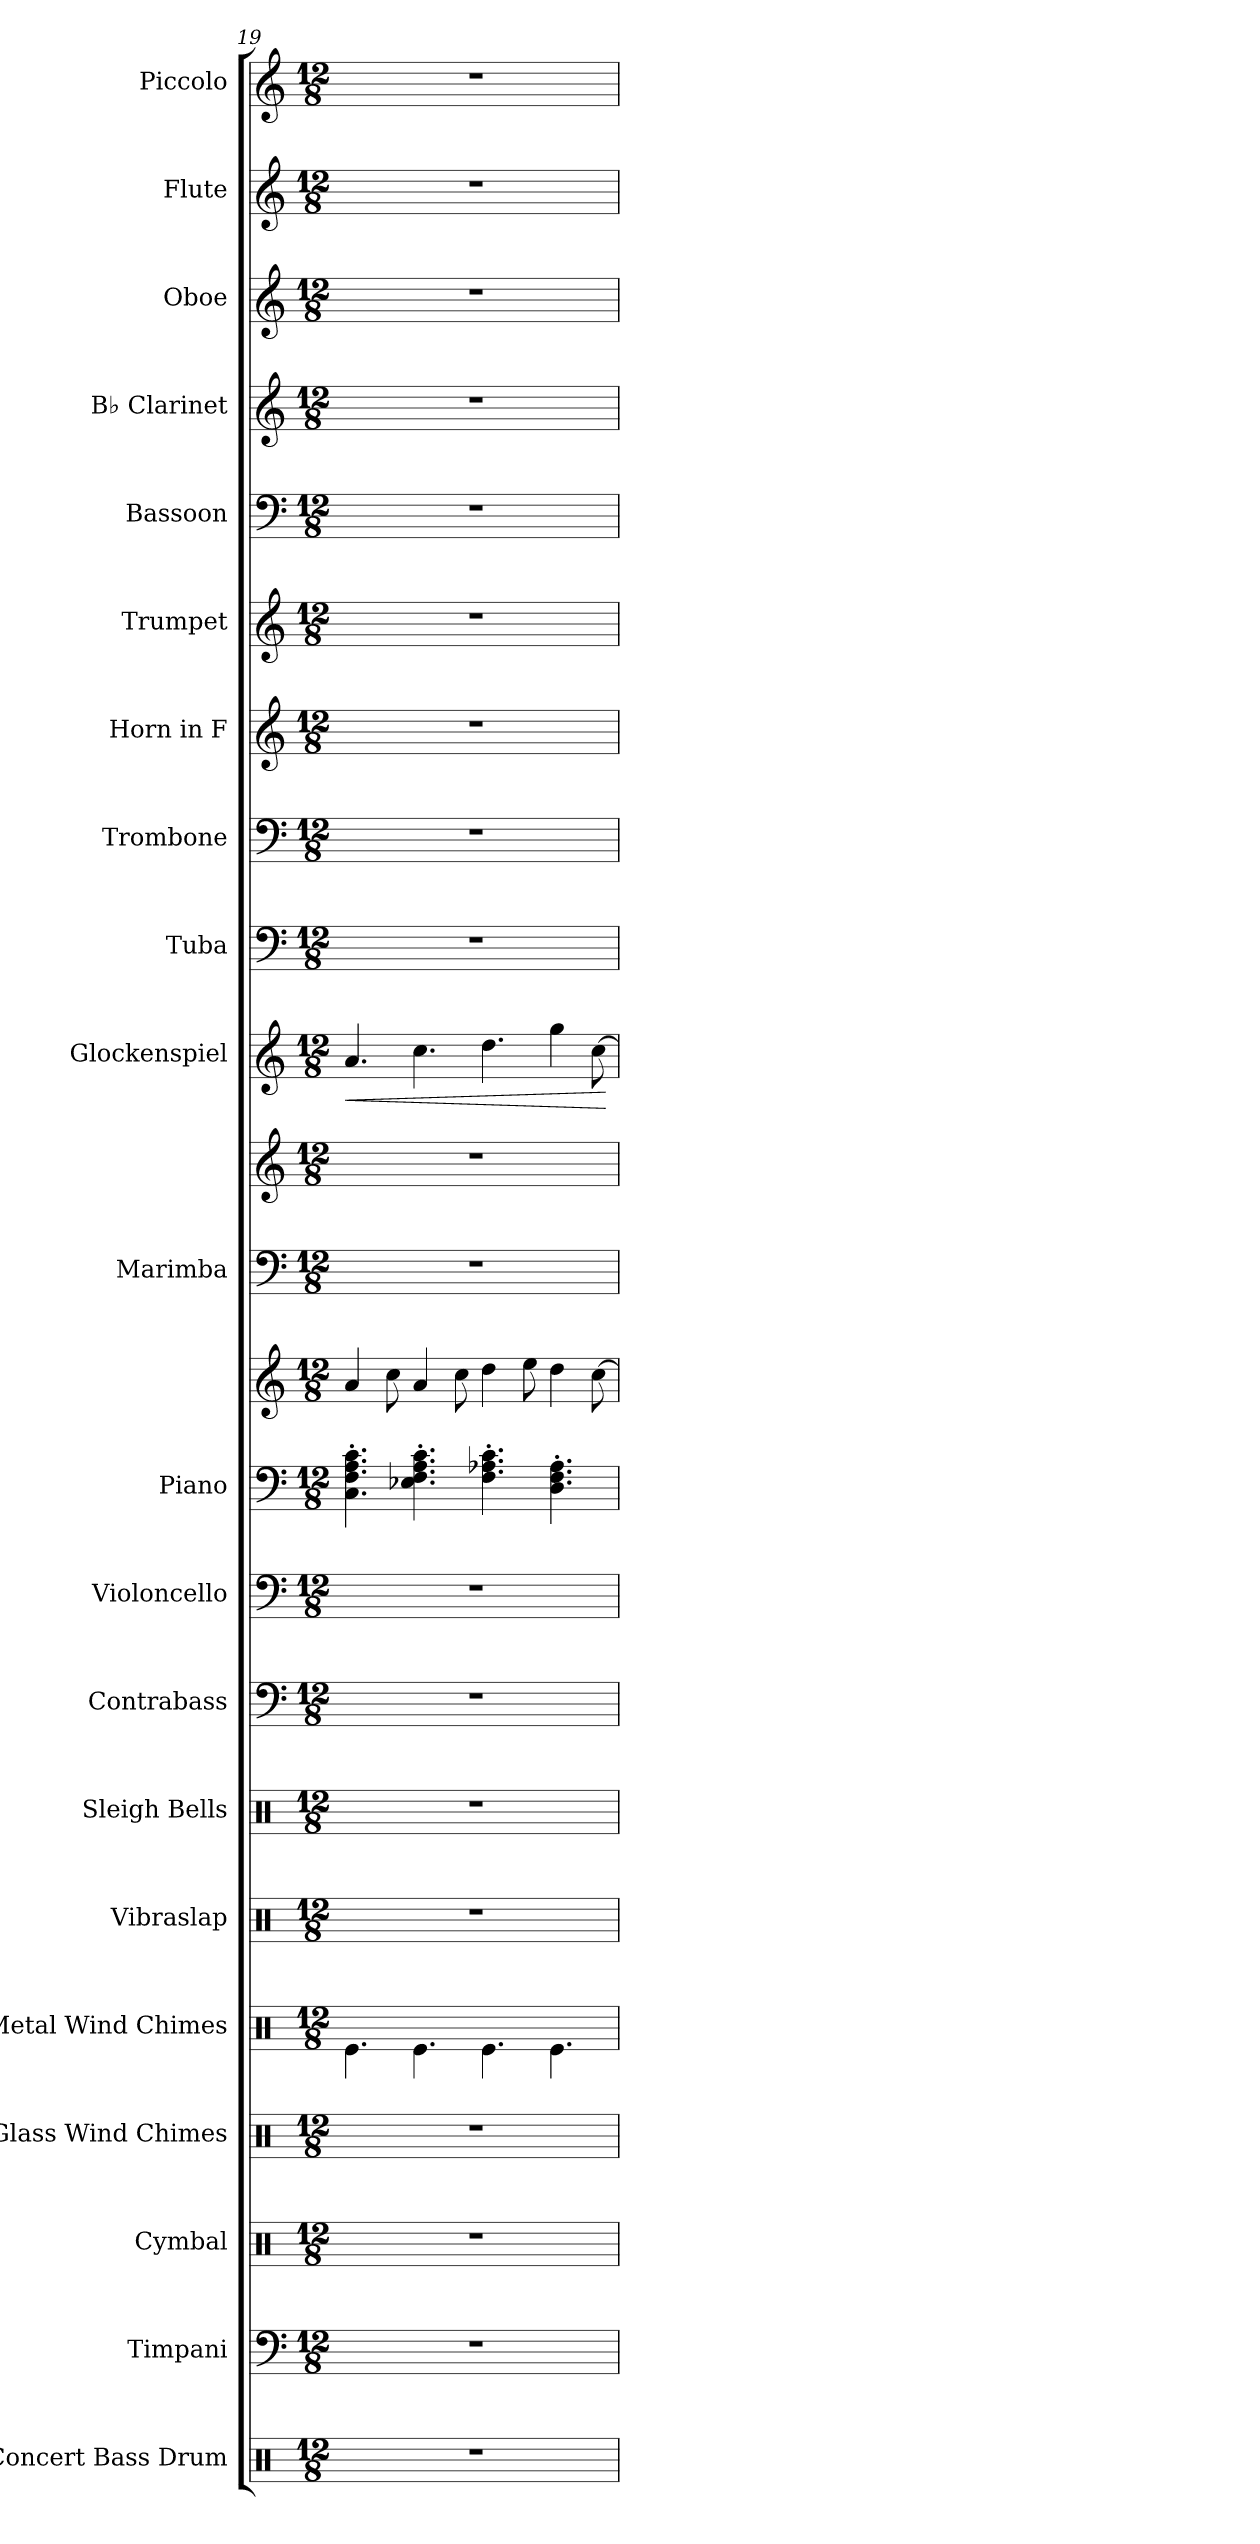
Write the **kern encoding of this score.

**kern	**kern	**kern	**kern	**kern	**kern	**kern	**kern	**kern	**kern	**kern	**kern	**kern	**kern	**dynam	**kern	**kern	**kern	**kern	**kern	**kern	**kern	**kern	**kern
*part21	*part20	*part19	*part18	*part17	*part16	*part15	*part14	*part13	*part12	*part12	*part11	*part11	*part10	*part10	*part9	*part8	*part7	*part6	*part5	*part4	*part3	*part2	*part1
*staff23	*staff22	*staff21	*staff20	*staff19	*staff18	*staff17	*staff16	*staff15	*staff14	*staff13	*staff12	*staff11	*staff10	*staff10	*staff9	*staff8	*staff7	*staff6	*staff5	*staff4	*staff3	*staff2	*staff1
*I"Concert Bass Drum	*I"Timpani	*I"Cymbal	*I"Glass Wind Chimes	*I"Metal Wind Chimes	*I"Vibraslap	*I"Sleigh Bells	*I"Contrabass	*I"Violoncello	*I"Piano	*	*I"Marimba	*	*I"Glockenspiel	*	*I"Tuba	*I"Trombone	*I"Horn in F	*I"Trumpet	*I"Bassoon	*I"B♭ Clarinet	*I"Oboe	*I"Flute	*I"Piccolo
*I'Con. BD	*I'Timp.	*I'Cym.	*I'Gl. Wn Ch.	*I'Met. Wn Ch.	*I'Vibslp.	*I'Sle. Be.	*I'Cb.	*I'Vc.	*I'Pno.	*	*I'Mrm.	*	*I'Glock.	*	*I'Tba.	*I'Tbn.	*	*I'Tpt.	*I'Bsn.	*I'B♭ Cl.	*I'Ob.	*I'Fl.	*I'Picc.
*clefX	*clefF4	*clefX	*clefX	*clefX	*clefX	*clefX	*clefF4	*clefF4	*clefF4	*clefG2	*clefF4	*clefG2	*clefG2	*	*clefF4	*clefF4	*clefG2	*clefG2	*clefF4	*clefG2	*clefG2	*clefG2	*clefG2
*	*	*	*	*	*	*	*ITrd7c12	*	*	*	*	*	*ITrd-14c-24	*	*	*	*ITrd4c7	*ITrd1c2	*	*ITrd1c2	*	*	*ITrd-7c-12
*k[]	*k[]	*k[]	*k[]	*k[]	*k[]	*k[]	*k[]	*k[]	*k[]	*k[]	*k[]	*k[]	*k[]	*	*k[]	*k[]	*k[b-]	*k[b-e-]	*k[]	*k[b-e-]	*k[]	*k[]	*k[]
*M12/8	*M12/8	*M12/8	*M12/8	*M12/8	*M12/8	*M12/8	*M12/8	*M12/8	*M12/8	*M12/8	*M12/8	*M12/8	*M12/8	*	*M12/8	*M12/8	*M12/8	*M12/8	*M12/8	*M12/8	*M12/8	*M12/8	*M12/8
=19	=19	=19	=19	=19	=19	=19	=19	=19	=19	=19	=19	=19	=19	=19	=19	=19	=19	=19	=19	=19	=19	=19	=19
!	!	!	!	!	!	!	!	!	!	!	!	!	!	!LO:HP:b	!	!	!	!	!	!	!	!	!
1.r	1.r	1.r	1.r	4.Re\	1.r	1.r	1.r	1.r	4.C\' 4.F\' 4.A\' 4.c\'	4a/	1.r	1.r	4.aaa/	<	1.r	1.r	1.r	1.r	1.r	1.r	1.r	1.r	1.r
.	.	.	.	.	.	.	.	.	.	8cc\	.	.	.	.	.	.	.	.	.	.	.	.	.
.	.	.	.	4.Re\	.	.	.	.	4.E-X\' 4.F\' 4.A\' 4.c\'	4a/	.	.	4.cccc\	.	.	.	.	.	.	.	.	.	.
.	.	.	.	.	.	.	.	.	.	8cc\	.	.	.	.	.	.	.	.	.	.	.	.	.
.	.	.	.	4.Re\	.	.	.	.	4.F\' 4.A-X\' 4.c\'	4dd\	.	.	4.dddd\	.	.	.	.	.	.	.	.	.	.
.	.	.	.	.	.	.	.	.	.	8ee\	.	.	.	.	.	.	.	.	.	.	.	.	.
.	.	.	.	4.Re\	.	.	.	.	4.D\' 4.F\' 4.A-\'	4dd\	.	.	4gggg\	.	.	.	.	.	.	.	.	.	.
.	.	.	.	.	.	.	.	.	.	[8cc\	.	.	[8cccc\	.	.	.	.	.	.	.	.	.	.
.	.	.	.	.	.	.	.	.	.	.	.	.	.	[	.	.	.	.	.	.	.	.	.
=	=	=	=	=	=	=	=	=	=	=	=	=	=	=	=	=	=	=	=	=	=	=	=
*-	*-	*-	*-	*-	*-	*-	*-	*-	*-	*-	*-	*-	*-	*-	*-	*-	*-	*-	*-	*-	*-	*-	*-
